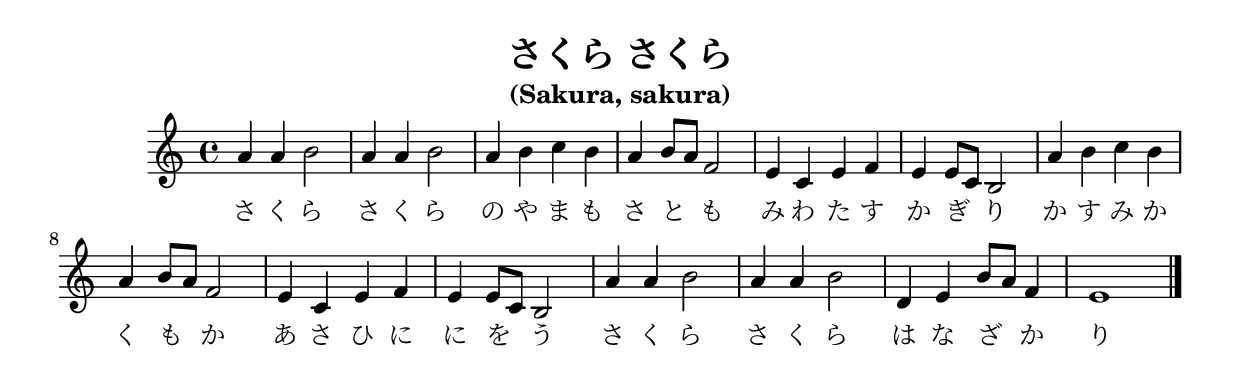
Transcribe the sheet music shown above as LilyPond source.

%% sakura-sakura.ly

\version "2.6.0"

\header {
  title = "さくら さくら"
  subtitle = "(Sakura, sakura)"
}


\score {
  
  <<
    \relative c'' {
      %% Beams are melismata, no autobeams.
      \set Staff.autoBeaming = ##f

      | a4 a b2 | a4 a b2
      | a4 b c b | a4 b8[ a] f2
      | e4 c e f | e4 e8[ c] b2
      | a'4 b c b | a4 b8[ a] f2
      | e4 c e f | e4 e8[ c] b2
      | a'4 a b2 | a4 a b2
      | d,4 e b'8[ a] f4 | e1 \bar "|."
    }
    \addlyrics {
      さ く ら さ く ら
      の や ま も さ と も
      み わ た す か ぎ り
      か す み か く も か
      あ さ ひ に に を う
      さ く ら さ く ら
      は な ざ か り
    }
  >>
  \layout { }
  \midi { \tempo 4=120 }
  }

%%% Local Variables:
%%% coding: utf-8
%%% End:
